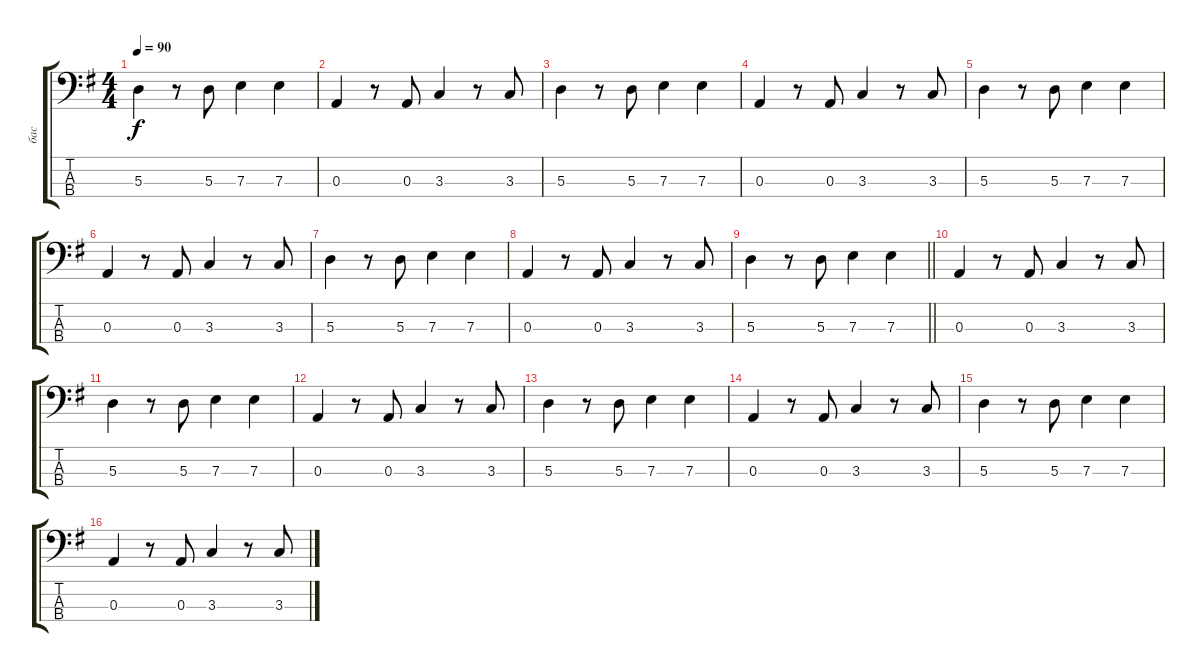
\track ("бас" "бас") {instrument electricbassfinger}
\staff {score tabs}
\tuning (G2 D2 A1 E1) {hide}
\ts (4 4)
\section ("" "")
\tempo 90
\clef f4
\ks eminor
5.3.4{dy f} r.8 5.3.8 7.3.4 7.3.4 |
0.3.4 r.8 0.3.8 3.3.4 r.8 3.3.8 |
5.3.4 r.8 5.3.8 7.3.4 7.3.4 |
0.3.4 r.8 0.3.8 3.3.4 r.8 3.3.8 |
5.3.4 r.8 5.3.8 7.3.4 7.3.4 |
0.3.4 r.8 0.3.8 3.3.4 r.8 3.3.8 |
5.3.4 r.8 5.3.8 7.3.4 7.3.4 |
0.3.4 r.8 0.3.8 3.3.4 r.8 3.3.8 |
\barLineRight lightlight
5.3.4 r.8 5.3.8 7.3.4 7.3.4 |
\section ("" "")
0.3.4 r.8 0.3.8 3.3.4 r.8 3.3.8 |
5.3.4 r.8 5.3.8 7.3.4 7.3.4 |
0.3.4 r.8 0.3.8 3.3.4 r.8 3.3.8 |
5.3.4 r.8 5.3.8 7.3.4 7.3.4 |
0.3.4 r.8 0.3.8 3.3.4 r.8 3.3.8 |
5.3.4 r.8 5.3.8 7.3.4 7.3.4 |
0.3.4 r.8 0.3.8 3.3.4 r.8 3.3.8
